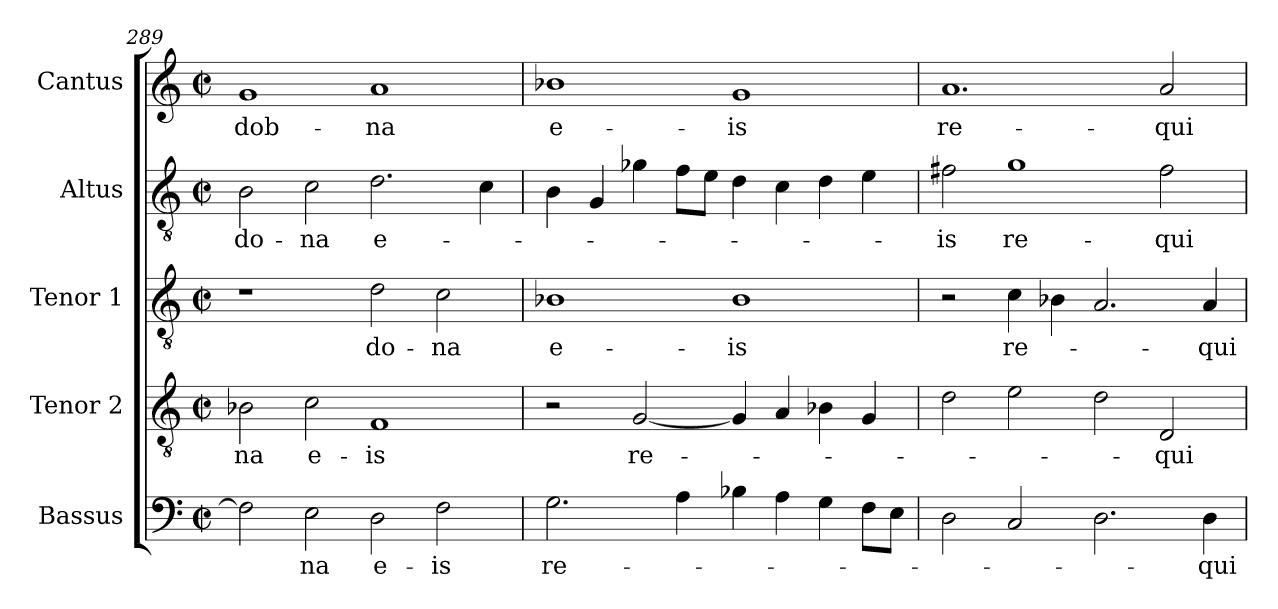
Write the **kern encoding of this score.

**kern	**text	**kern	**text	**kern	**text	**kern	**text	**kern	**text
*part5	*part5	*part4	*part4	*part3	*part3	*part2	*part2	*part1	*part1
*staff5	*staff5	*staff4	*staff4	*staff3	*staff3	*staff2	*staff2	*staff1	*staff1
*I"Bassus	*	*I"Tenor 2	*	*I"Tenor 1	*	*I"Altus	*	*I"Cantus	*
*clefF4	*	*clefGv2	*	*clefGv2	*	*clefGv2	*	*clefG2	*
*k[]	*	*k[]	*	*k[]	*	*k[]	*	*k[]	*
*C:	*	*C:	*	*C:	*	*C:	*	*C:	*
*M2/2	*	*M2/2	*	*M2/2	*	*M2/2	*	*M2/2	*
*met(c|)	*	*met(c|)	*	*met(c|)	*	*met(c|)	*	*met(c|)	*
=289	=289	=289	=289	=289	=289	=289	=289	=289	=289
!	!	!	!LO:LY:b:cj	!	!	!	!LO:LY:b	!	!LO:LY:b:rj
2F\]	.	2B-X\	-na	1r	.	2B\	do-	1g	dob-
!	!LO:LY:b:cj	!	!LO:LY:b:cj	!	!	!	!LO:LY:b:rj	!	!
2E\	-na	2c\	e-	.	.	2c\	-na	.	.
!	!LO:LY:b:cj	!	!LO:LY:b:cj	!	!LO:LY:b	!	!LO:LY:b:cj	!	!LO:LY:b:cj
2D\	e-	1F	-is	2d\	do-	2.d\	e-	1a	-na
!	!LO:LY:b:cj	!	!	!	!LO:LY:b:rj	!	!	!	!
2F\	-is	.	.	2c\	-na	.	.	.	.
.	.	.	.	.	.	4c\	.	.	.
!!LO:PB:g=z
=290	=290	=290	=290	=290	=290	=290	=290	=290	=290
!	!LO:LY:b:cj	!	!	!	!LO:LY:b:rj	!	!	!	!LO:LY:b:rj
2.G\	re-	2r	.	1B-X	e-	4B\	.	1b-X	e-
.	.	.	.	.	.	4G/	.	.	.
!	!	!	!LO:LY:b:cj	!	!	!	!	!	!
.	.	[<2G/	re-	.	.	4g-X\	.	.	.
4A\	.	.	.	.	.	8f\L	.	.	.
.	.	.	.	.	.	8e\J	.	.	.
!	!	!	!	!	!LO:LY:b:rj	!	!	!	!LO:LY:b:rj
4B-X\	.	4G/]	.	1B-	-is	4d\	.	1g	-is
4A\	.	4A/	.	.	.	4c\	.	.	.
4G\	.	4B-X\	.	.	.	4d\	.	.	.
8F\L	.	4G/	.	.	.	4e\	.	.	.
8E\J	.	.	.	.	.	.	.	.	.
=291	=291	=291	=291	=291	=291	=291	=291	=291	=291
!	!	!	!	!	!	!	!LO:LY:b:cj	!	!LO:LY:b:cj
2D\	.	2d\	.	2r	.	2f#X\	-is	1.a	re-
!	!	!	!	!	!LO:LY:b:cj	!	!LO:LY:b:cj	!	!
2C/	.	2e\	.	4c\	re-	1g	re-	.	.
.	.	.	.	4B-\	.	.	.	.	.
2.D\	.	2d\	.	2.A/	.	.	.	.	.
!	!	!	!LO:LY:b:cj	!	!	!	!LO:LY:b:cj	!	!LO:LY:b:cj
.	.	2D/	-qui-	.	.	2f#\	-qui-	2a/	-qui-
!	!LO:LY:b:cj	!	!	!	!LO:LY:b:cj	!	!	!	!
4D\	-qui-	.	.	4A/	-qui-	.	.	.	.
=	=	=	=	=	=	=	=	=	=
*-	*-	*-	*-	*-	*-	*-	*-	*-	*-
